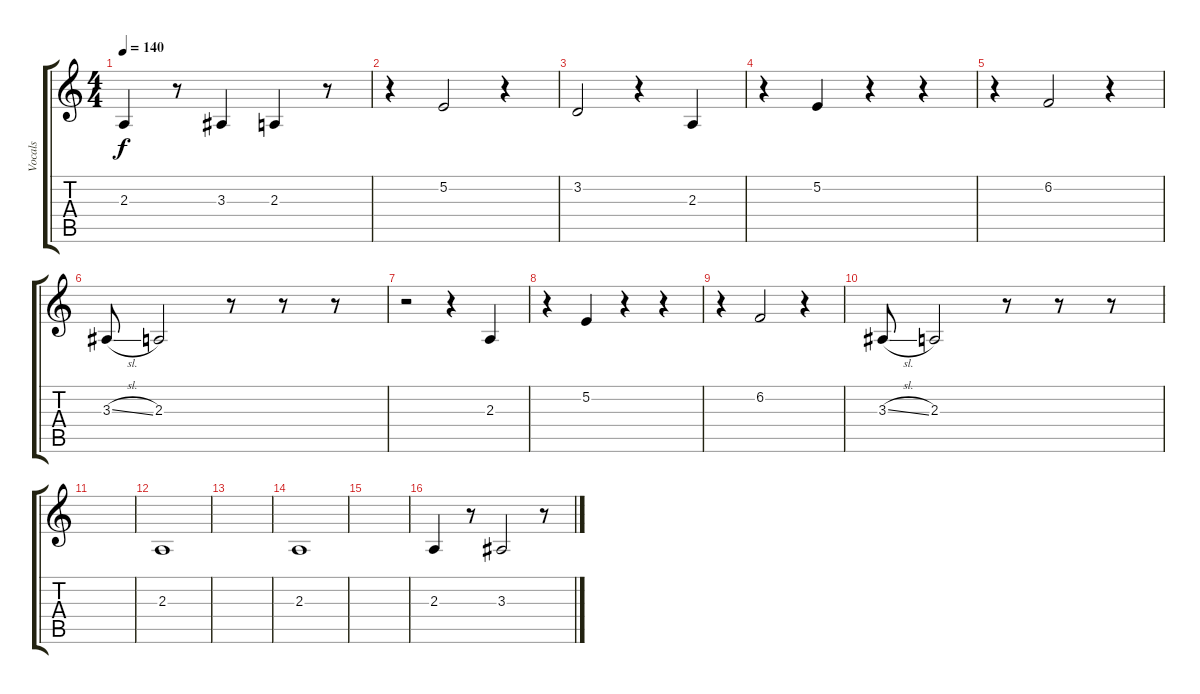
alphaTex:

\track ("Vocals" "Vocals") {instrument cello}
\staff {score tabs}
\tuning (E4 B3 G3 D3 A2 E2) {hide}
\ts (4 4)
\tempo 140
\clef g2
\ks c
2.3.4{dy f} r.8 3.3.4 2.3.4 r.8 |
r.4 5.2.2 r.4 |
3.2.2 r.4 2.3.4 |
r.4 5.2.4 r.4 r.4 |
r.4 6.2.2 r.4 |
3.3{sl}.8 2.3.2 r.8 r.8 r.8 |
r.2 r.4 2.3.4 |
r.4 5.2.4 r.4 r.4 |
r.4 6.2.2 r.4 |
3.3{sl}.8 2.3.2 r.8 r.8 r.8 |
|
2.3.1 |
|
2.3.1 |
|
2.3.4 r.8 3.3.2 r.8
